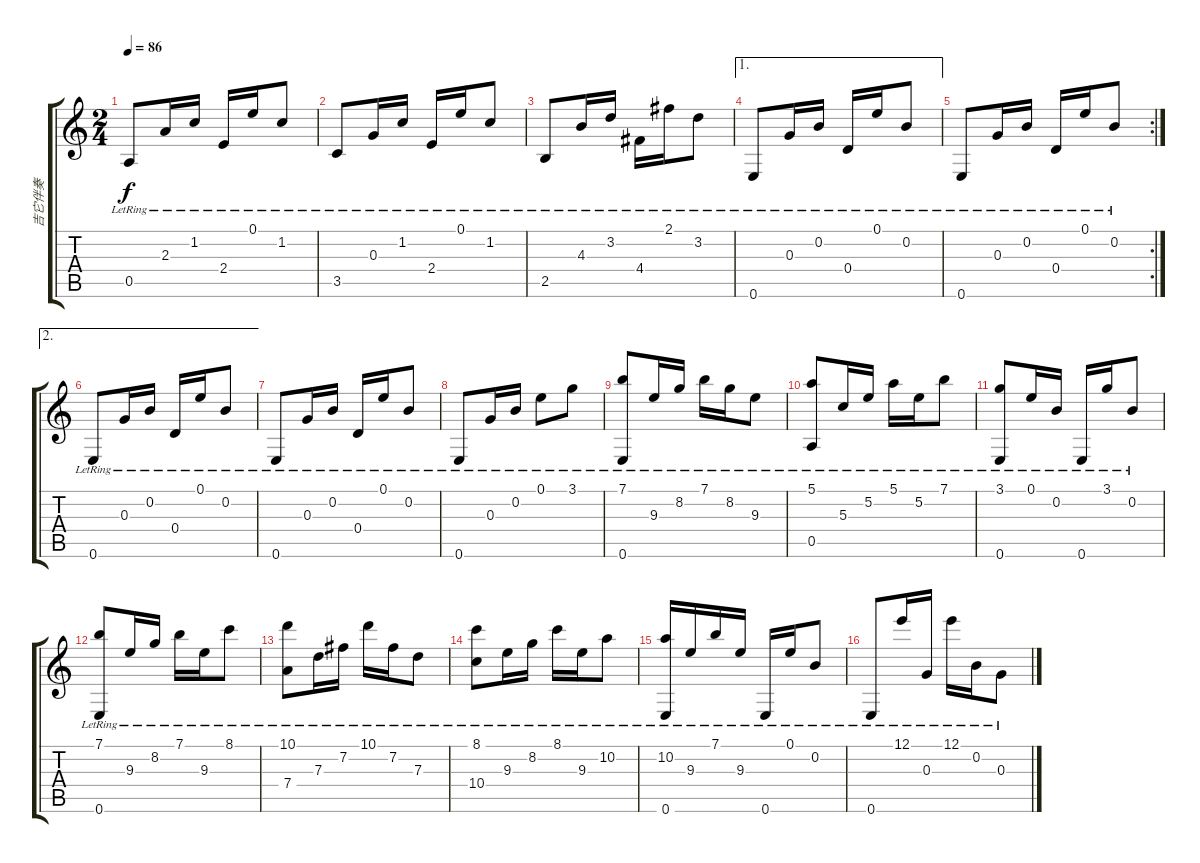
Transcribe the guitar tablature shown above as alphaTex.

\track ("吉它伴奏" "吉它伴奏") {instrument acousticguitarsteel}
\staff {score tabs}
\tuning (E4 B3 G3 D3 A2 E2) {hide}
\ts (2 4)
\tempo 86
\clef g2
\ks c
0.5{lr}.8{dy f} 2.3{lr}.16 1.2{lr}.16 2.4{lr}.16 0.1{lr}.16 1.2{lr}.8 |
3.5{lr}.8 0.3{lr}.16 1.2{lr}.16 2.4{lr}.16 0.1{lr}.16 1.2{lr}.8 |
2.5{lr}.8 4.3{lr}.16 3.2{lr}.16 4.4{lr}.16 2.1{lr}.16 3.2{lr}.8 |
\ae 1
0.6{lr}.8 0.3{lr}.16 0.2{lr}.16 0.4{lr}.16 0.1{lr}.16 0.2{lr}.8 |
\rc 2
0.6{lr}.8 0.3{lr}.16 0.2{lr}.16 0.4{lr}.16 0.1{lr}.16 0.2{lr}.8 |
\ae 2
0.6{lr}.8 0.3{lr}.16 0.2{lr}.16 0.4{lr}.16 0.1{lr}.16 0.2{lr}.8 |
0.6{lr}.8 0.3{lr}.16 0.2{lr}.16 0.4{lr}.16 0.1{lr}.16 0.2{lr}.8 |
0.6{lr}.8 0.3{lr}.16 0.2{lr}.16 0.1{lr}.8 3.1{lr}.8 |
(7.1{lr} 0.6{lr}).8 9.3{lr}.16 8.2{lr}.16 7.1{lr}.16 8.2{lr}.16 9.3{lr}.8 |
(5.1{lr} 0.5{lr}).8 5.3{lr}.16 5.2{lr}.16 5.1{lr}.16 5.2{lr}.16 7.1{lr}.8 |
(3.1{lr} 0.6{lr}).8 0.1{lr}.16 0.2{lr}.16 0.6{lr}.16 3.1{lr}.16 0.2{lr}.8 |
(7.1{lr} 0.6{lr}).8 9.3{lr}.16 8.2{lr}.16 7.1{lr}.16 9.3{lr}.16 8.1{lr}.8 |
(10.1{lr} 7.4{lr}).8 7.3{lr}.16 7.2{lr}.16 10.1{lr}.16 7.2{lr}.16 7.3{lr}.8 |
(8.1{lr} 10.4{lr}).8 9.3{lr}.16 8.2{lr}.16 8.1{lr}.16 9.3{lr}.16 10.2{lr}.8 |
(10.2{lr} 0.6{lr}).16 9.3{lr}.16 7.1{lr}.16 9.3{lr}.16 0.6{lr}.16 0.1{lr}.16 0.2{lr}.8 |
0.6{lr}.8 12.1{lr}.16 0.3{lr}.16 12.1{lr}.16 0.2{lr}.16 0.3{lr}.8
